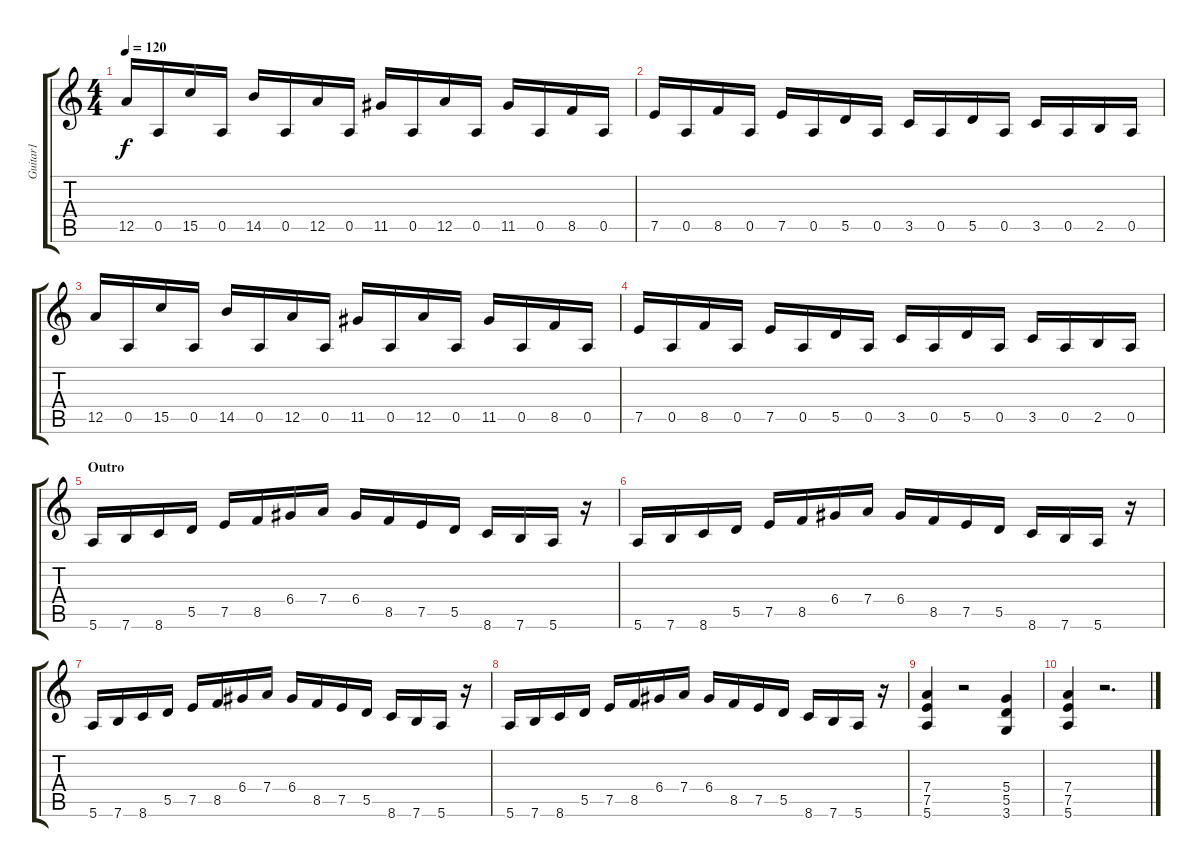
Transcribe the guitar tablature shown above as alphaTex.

\track ("Guitar1" "Guitar1") {instrument distortionguitar}
\staff {score tabs}
\tuning (E4 B3 G3 D3 A2 E2) {hide}
\ts (4 4)
\tempo 120
\clef g2
\ks c
12.5.16{dy f} 0.5.16 15.5.16 0.5.16 14.5.16 0.5.16 12.5.16 0.5.16 11.5.16 0.5.16 12.5.16 0.5.16 11.5.16 0.5.16 8.5.16 0.5.16 |
7.5.16 0.5.16 8.5.16 0.5.16 7.5.16 0.5.16 5.5.16 0.5.16 3.5.16 0.5.16 5.5.16 0.5.16 3.5.16 0.5.16 2.5.16 0.5.16 |
12.5.16 0.5.16 15.5.16 0.5.16 14.5.16 0.5.16 12.5.16 0.5.16 11.5.16 0.5.16 12.5.16 0.5.16 11.5.16 0.5.16 8.5.16 0.5.16 |
7.5.16 0.5.16 8.5.16 0.5.16 7.5.16 0.5.16 5.5.16 0.5.16 3.5.16 0.5.16 5.5.16 0.5.16 3.5.16 0.5.16 2.5.16 0.5.16 |
\section ("" "Outro")
5.6.16 7.6.16 8.6.16 5.5.16 7.5.16 8.5.16 6.4.16 7.4.16 6.4.16 8.5.16 7.5.16 5.5.16 8.6.16 7.6.16 5.6.16 r.16 |
5.6.16 7.6.16 8.6.16 5.5.16 7.5.16 8.5.16 6.4.16 7.4.16 6.4.16 8.5.16 7.5.16 5.5.16 8.6.16 7.6.16 5.6.16 r.16 |
5.6.16 7.6.16 8.6.16 5.5.16 7.5.16 8.5.16 6.4.16 7.4.16 6.4.16 8.5.16 7.5.16 5.5.16 8.6.16 7.6.16 5.6.16 r.16 |
5.6.16 7.6.16 8.6.16 5.5.16 7.5.16 8.5.16 6.4.16 7.4.16 6.4.16 8.5.16 7.5.16 5.5.16 8.6.16 7.6.16 5.6.16 r.16 |
(7.4 7.5 5.6).4 r.2 (5.4 5.5 3.6).4 |
(7.4 7.5 5.6).4 r.2{d}
